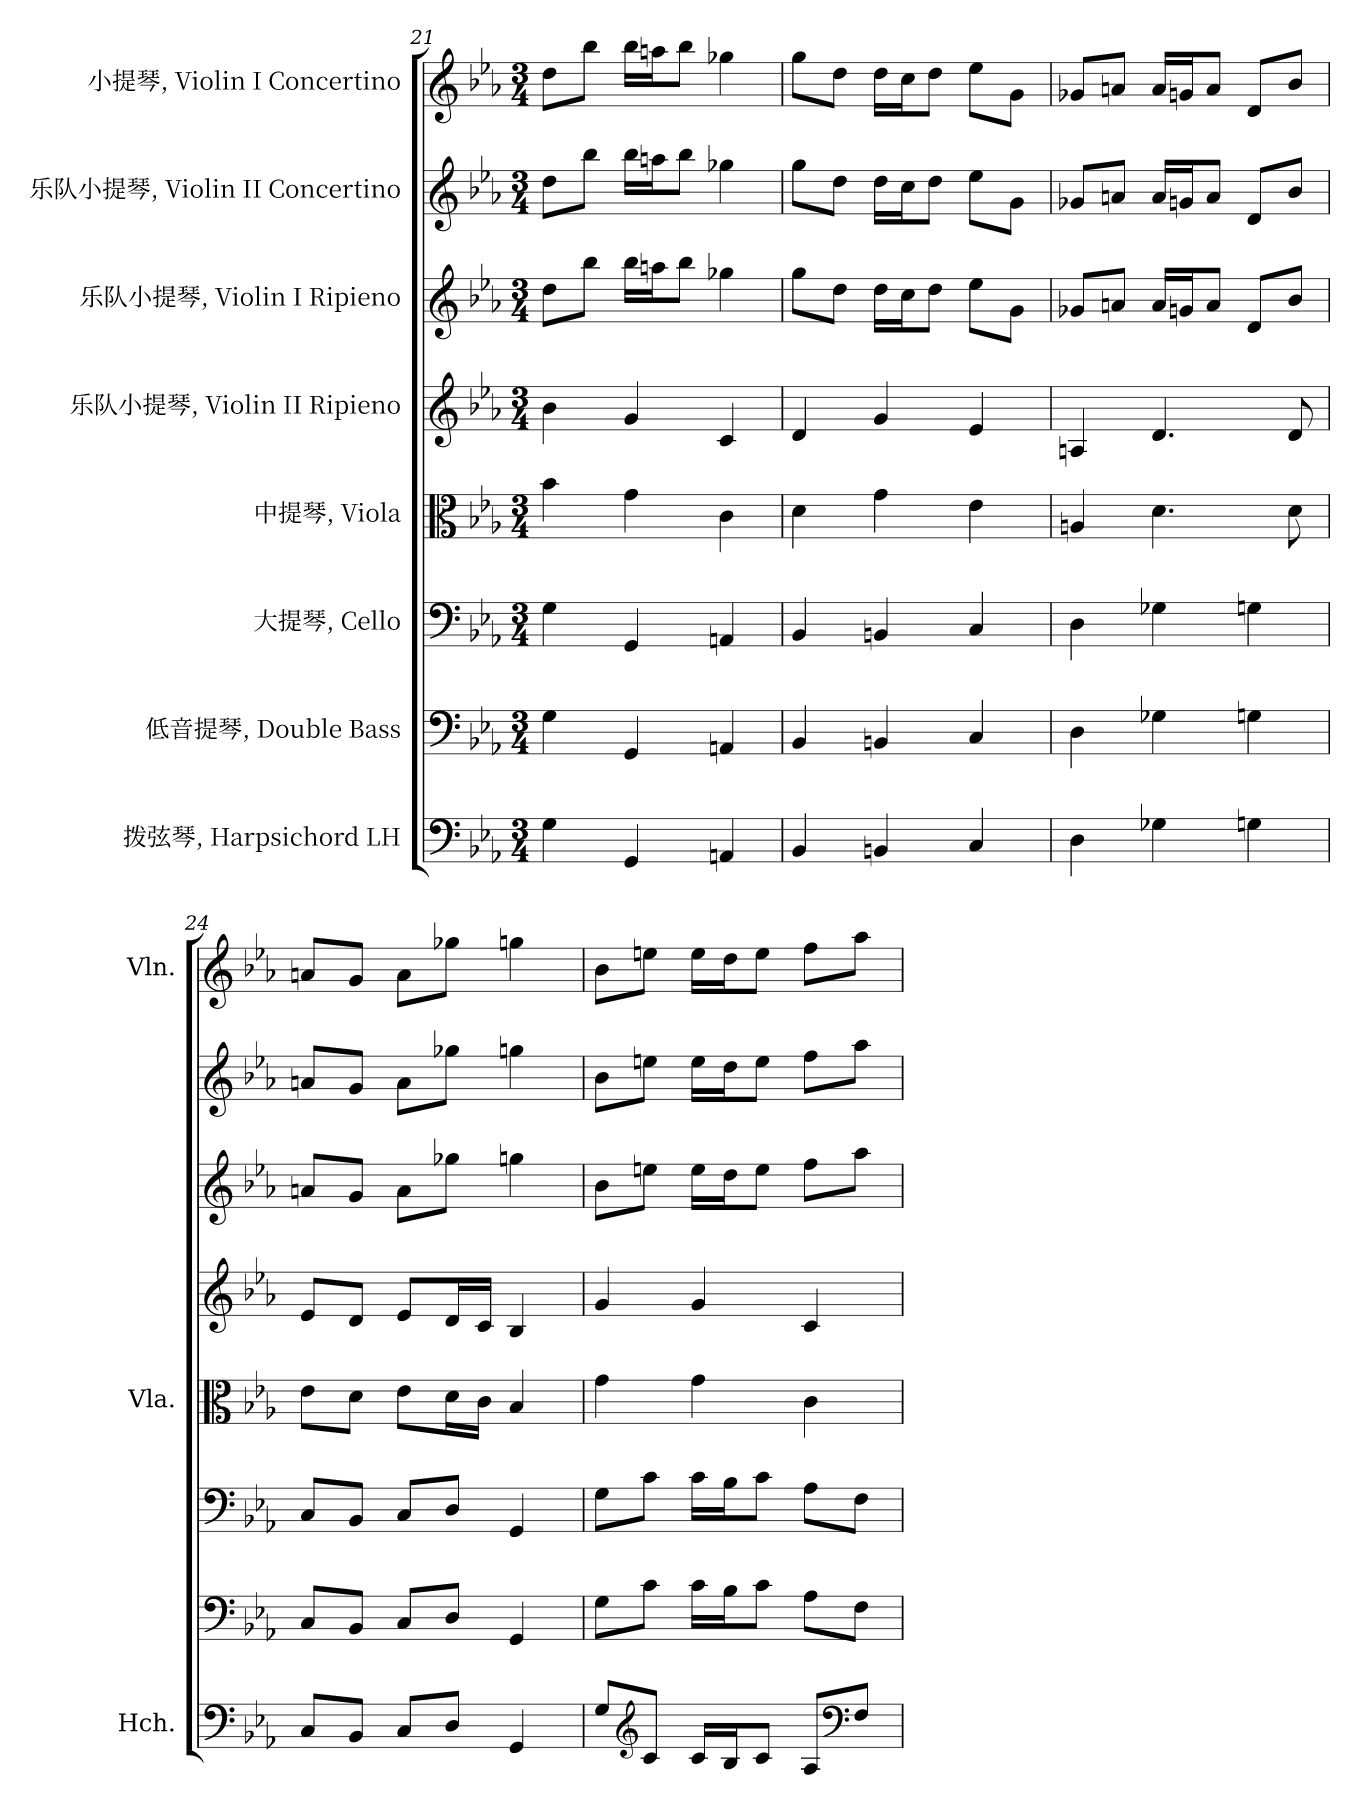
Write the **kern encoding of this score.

**kern	**kern	**kern	**kern	**kern	**kern	**kern	**kern
*part8	*part7	*part6	*part5	*part4	*part3	*part2	*part1
*staff8	*staff7	*staff6	*staff5	*staff4	*staff3	*staff2	*staff1
*I"拨弦琴, Harpsichord LH	*I"低音提琴, Double Bass	*I"大提琴, Cello	*I"中提琴, Viola	*I"乐队小提琴, Violin II Ripieno	*I"乐队小提琴, Violin I Ripieno	*I"乐队小提琴, Violin II Concertino	*I"小提琴, Violin I Concertino
*I'Hch.	*	*	*I'Vla.	*	*	*	*I'Vln.
*clefF4	*clefF4	*clefF4	*clefC3	*clefG2	*clefG2	*clefG2	*clefG2
*	*ITrd7c12	*	*	*	*	*	*
*k[b-e-a-]	*k[b-e-a-]	*k[b-e-a-]	*k[b-e-a-]	*k[b-e-a-]	*k[b-e-a-]	*k[b-e-a-]	*k[b-e-a-]
*M3/4	*M3/4	*M3/4	*M3/4	*M3/4	*M3/4	*M3/4	*M3/4
=21	=21	=21	=21	=21	=21	=21	=21
4G\	4GG\	4G\	4b-\	4b-\	8dd\L	8dd\L	8dd\L
.	.	.	.	.	8bb-\J	8bb-\J	8bb-\J
4GG/	4GGG/	4GG/	4g\	4g/	16bb-\LL	16bb-\LL	16bb-\LL
.	.	.	.	.	16aan\J	16aan\J	16aan\J
.	.	.	.	.	8bb-\J	8bb-\J	8bb-\J
4AAn/	4AAAn/	4AAn/	4c\	4c/	4gg-X\	4gg-X\	4gg-X\
=22	=22	=22	=22	=22	=22	=22	=22
4BB-/	4BBB-/	4BB-/	4d\	4d/	8gg\L	8gg\L	8gg\L
.	.	.	.	.	8dd\J	8dd\J	8dd\J
4BBn/	4BBBn/	4BBn/	4g\	4g/	16dd\LL	16dd\LL	16dd\LL
.	.	.	.	.	16cc\J	16cc\J	16cc\J
.	.	.	.	.	8dd\J	8dd\J	8dd\J
4C/	4CC/	4C/	4e-\	4e-/	8ee-\L	8ee-\L	8ee-\L
.	.	.	.	.	8g\J	8g\J	8g\J
=23	=23	=23	=23	=23	=23	=23	=23
4D\	4DD\	4D\	4An/	4An/	8g-X/L	8g-X/L	8g-X/L
.	.	.	.	.	8an/J	8an/J	8an/J
4G-X\	4GG-X\	4G-X\	4.d\	4.d/	16a/LL	16a/LL	16a/LL
.	.	.	.	.	16gn/J	16gn/J	16gn/J
.	.	.	.	.	8a/J	8a/J	8a/J
4Gn\	4GGn\	4Gn\	.	.	8d/L	8d/L	8d/L
.	.	.	8d\	8d/	8b-/J	8b-/J	8b-/J
!!LO:PB:g=z
=24	=24	=24	=24	=24	=24	=24	=24
8C/L	8CC/L	8C/L	8e-\L	8e-/L	8an/L	8an/L	8an/L
8BB-/J	8BBB-/J	8BB-/J	8d\J	8d/J	8g/J	8g/J	8g/J
8C/L	8CC/L	8C/L	8e-\L	8e-/L	8a\L	8a\L	8a\L
8D/J	8DD/J	8D/J	16d\L	16d/L	8gg-X\J	8gg-X\J	8gg-X\J
.	.	.	16c\JJ	16c/JJ	.	.	.
4GG/	4GGG/	4GG/	4B-/	4B-/	4ggn\	4ggn\	4ggn\
=25	=25	=25	=25	=25	=25	=25	=25
8G/L	8GG\L	8G\L	4g\	4g/	8b-\L	8b-\L	8b-\L
*clefG2	*	*	*	*	*	*	*
8c/J	8C\J	8c\J	.	.	8een\J	8een\J	8een\J
16c/LL	16C\LL	16c\LL	4g\	4g/	16ee\LL	16ee\LL	16ee\LL
16B-/J	16BB-\J	16B-\J	.	.	16dd\J	16dd\J	16dd\J
8c/J	8C\J	8c\J	.	.	8ee\J	8ee\J	8ee\J
8A-/L	8AA-\L	8A-\L	4c\	4c/	8ff\L	8ff\L	8ff\L
*clefF4	*	*	*	*	*	*	*
8F/J	8FF\J	8F\J	.	.	8aa-\J	8aa-\J	8aa-\J
=	=	=	=	=	=	=	=
*-	*-	*-	*-	*-	*-	*-	*-
